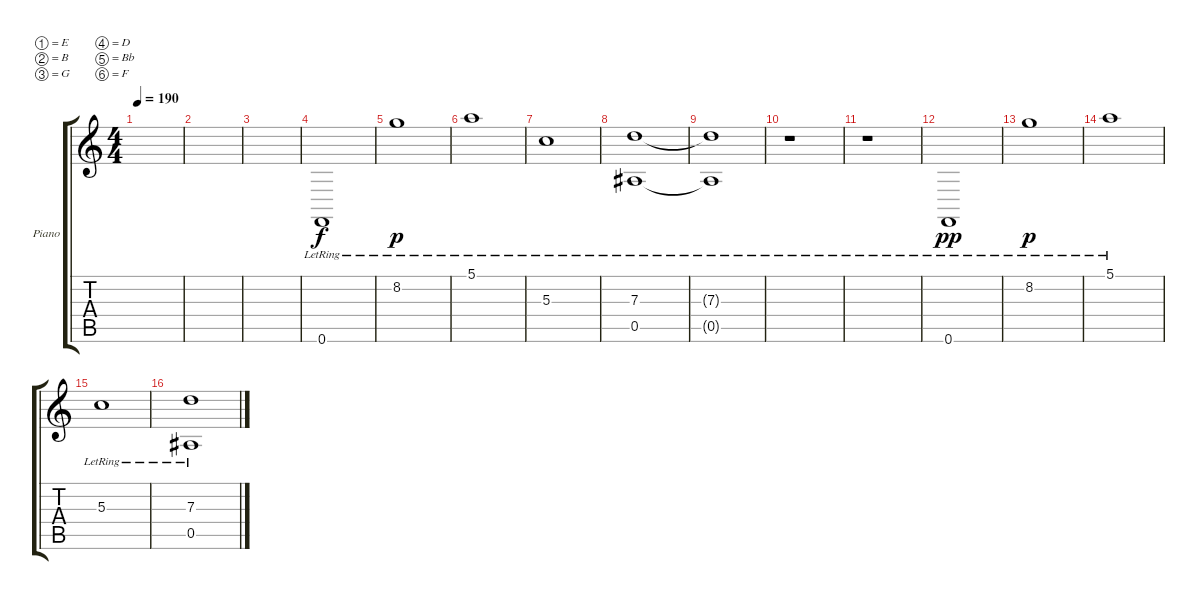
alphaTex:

\defaultSystemsLayout 4
\bracketExtendMode groupsimilarinstruments
\firstSystemTrackNameOrientation horizontal
\otherSystemsTrackNameOrientation horizontal
\track ("Piano" "Piano") {instrument acousticguitarsteel}
\staff {score tabs}
\tuning (E4 B3 G3 D3 Bb2 F1)
\ts (4 4)
\tempo 190
\clef g2
\ks c
|
|
|
0.6{lr}.1 |
8.2{lr}.1{dy p} |
5.1{lr}.1 |
5.3{lr}.1 |
(7.3{lr} 0.5{lr}).1 |
(7.3{lr t} 0.5{lr t}).1 |
r.1 |
r.1 |
0.6{lr}.1{dy pp} |
8.2{lr}.1{dy p} |
5.1{lr}.1 |
5.3{lr}.1 |
(7.3{lr} 0.5{lr}).1
